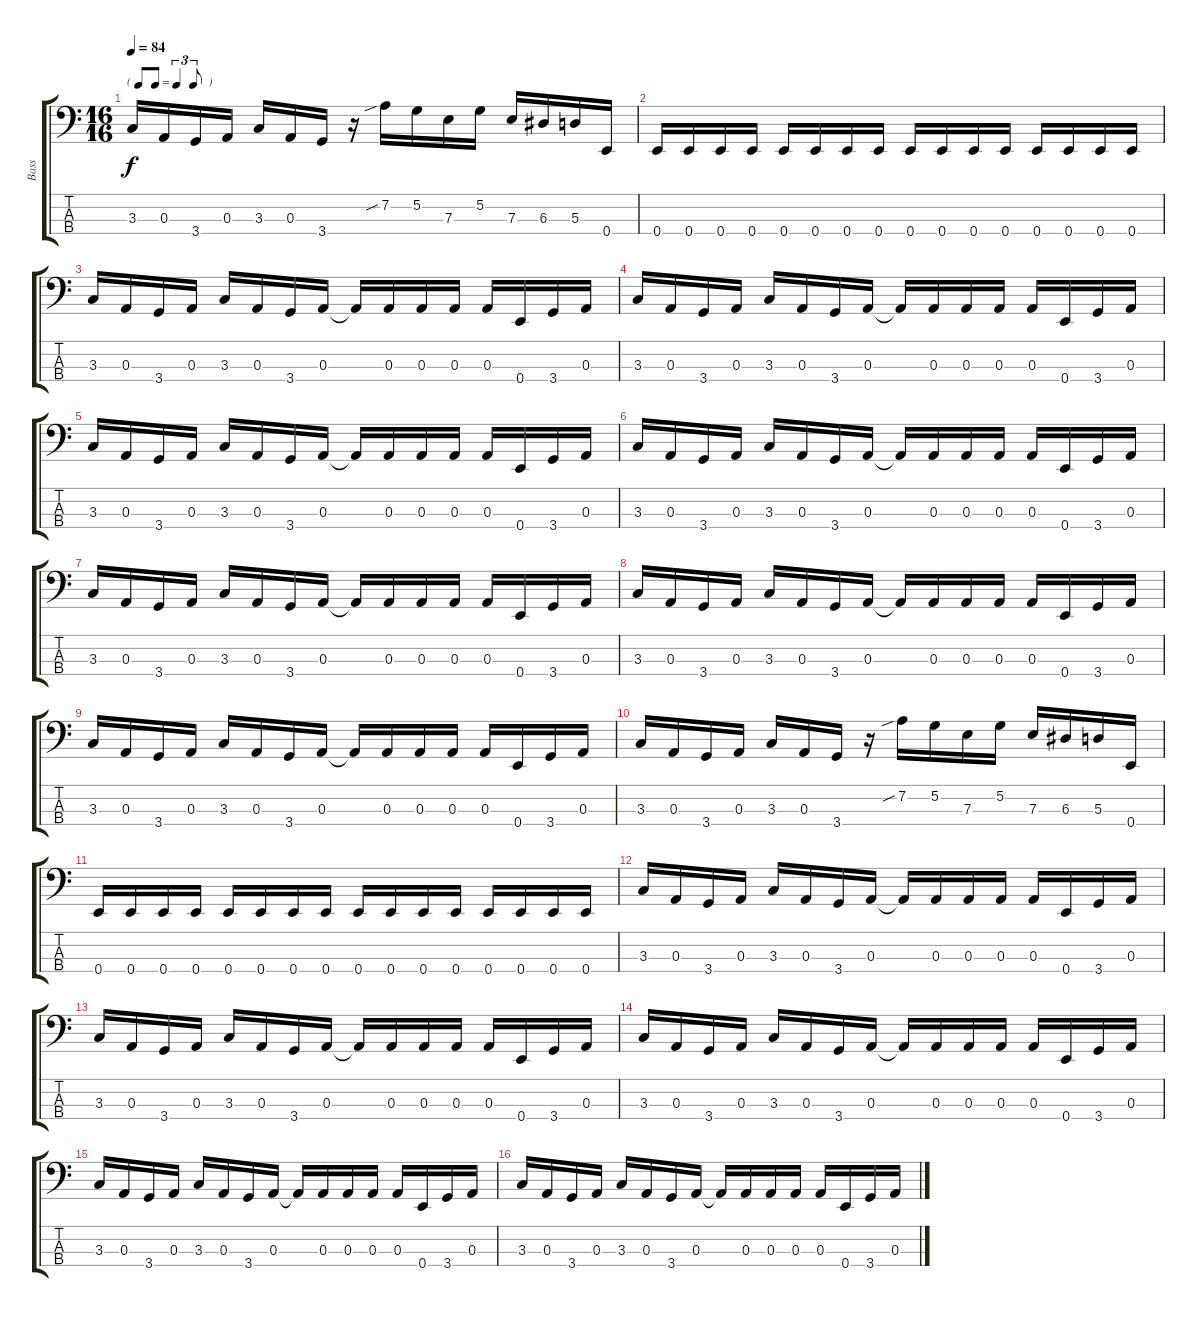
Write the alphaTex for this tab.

\track ("Bass" "Bass") {instrument electricbassfinger}
\staff {score tabs}
\tuning (G2 D2 A1 E1) {hide}
\ts (16 16)
\tf triplet8th
\tempo 84
\clef f4
\ks c
3.3.16{dy f} 0.3.16 3.4.16 0.3.16 3.3.16 0.3.16 3.4.16 r.16 7.2{sib}.16 5.2.16 7.3.16 5.2.16 7.3.16 6.3.16 5.3.16 0.4.16 |
0.4.16 0.4.16 0.4.16 0.4.16 0.4.16 0.4.16 0.4.16 0.4.16 0.4.16 0.4.16 0.4.16 0.4.16 0.4.16 0.4.16 0.4.16 0.4.16 |
3.3.16 0.3.16 3.4.16 0.3.16 3.3.16 0.3.16 3.4.16 0.3.16 0.3{t}.16 0.3.16 0.3.16 0.3.16 0.3.16 0.4.16 3.4.16 0.3.16 |
3.3.16 0.3.16 3.4.16 0.3.16 3.3.16 0.3.16 3.4.16 0.3.16 0.3{t}.16 0.3.16 0.3.16 0.3.16 0.3.16 0.4.16 3.4.16 0.3.16 |
3.3.16 0.3.16 3.4.16 0.3.16 3.3.16 0.3.16 3.4.16 0.3.16 0.3{t}.16 0.3.16 0.3.16 0.3.16 0.3.16 0.4.16 3.4.16 0.3.16 |
3.3.16 0.3.16 3.4.16 0.3.16 3.3.16 0.3.16 3.4.16 0.3.16 0.3{t}.16 0.3.16 0.3.16 0.3.16 0.3.16 0.4.16 3.4.16 0.3.16 |
3.3.16 0.3.16 3.4.16 0.3.16 3.3.16 0.3.16 3.4.16 0.3.16 0.3{t}.16 0.3.16 0.3.16 0.3.16 0.3.16 0.4.16 3.4.16 0.3.16 |
3.3.16 0.3.16 3.4.16 0.3.16 3.3.16 0.3.16 3.4.16 0.3.16 0.3{t}.16 0.3.16 0.3.16 0.3.16 0.3.16 0.4.16 3.4.16 0.3.16 |
3.3.16 0.3.16 3.4.16 0.3.16 3.3.16 0.3.16 3.4.16 0.3.16 0.3{t}.16 0.3.16 0.3.16 0.3.16 0.3.16 0.4.16 3.4.16 0.3.16 |
3.3.16 0.3.16 3.4.16 0.3.16 3.3.16 0.3.16 3.4.16 r.16 7.2{sib}.16 5.2.16 7.3.16 5.2.16 7.3.16 6.3.16 5.3.16 0.4.16 |
0.4.16 0.4.16 0.4.16 0.4.16 0.4.16 0.4.16 0.4.16 0.4.16 0.4.16 0.4.16 0.4.16 0.4.16 0.4.16 0.4.16 0.4.16 0.4.16 |
3.3.16 0.3.16 3.4.16 0.3.16 3.3.16 0.3.16 3.4.16 0.3.16 0.3{t}.16 0.3.16 0.3.16 0.3.16 0.3.16 0.4.16 3.4.16 0.3.16 |
3.3.16 0.3.16 3.4.16 0.3.16 3.3.16 0.3.16 3.4.16 0.3.16 0.3{t}.16 0.3.16 0.3.16 0.3.16 0.3.16 0.4.16 3.4.16 0.3.16 |
3.3.16 0.3.16 3.4.16 0.3.16 3.3.16 0.3.16 3.4.16 0.3.16 0.3{t}.16 0.3.16 0.3.16 0.3.16 0.3.16 0.4.16 3.4.16 0.3.16 |
3.3.16 0.3.16 3.4.16 0.3.16 3.3.16 0.3.16 3.4.16 0.3.16 0.3{t}.16 0.3.16 0.3.16 0.3.16 0.3.16 0.4.16 3.4.16 0.3.16 |
3.3.16 0.3.16 3.4.16 0.3.16 3.3.16 0.3.16 3.4.16 0.3.16 0.3{t}.16 0.3.16 0.3.16 0.3.16 0.3.16 0.4.16 3.4.16 0.3.16
